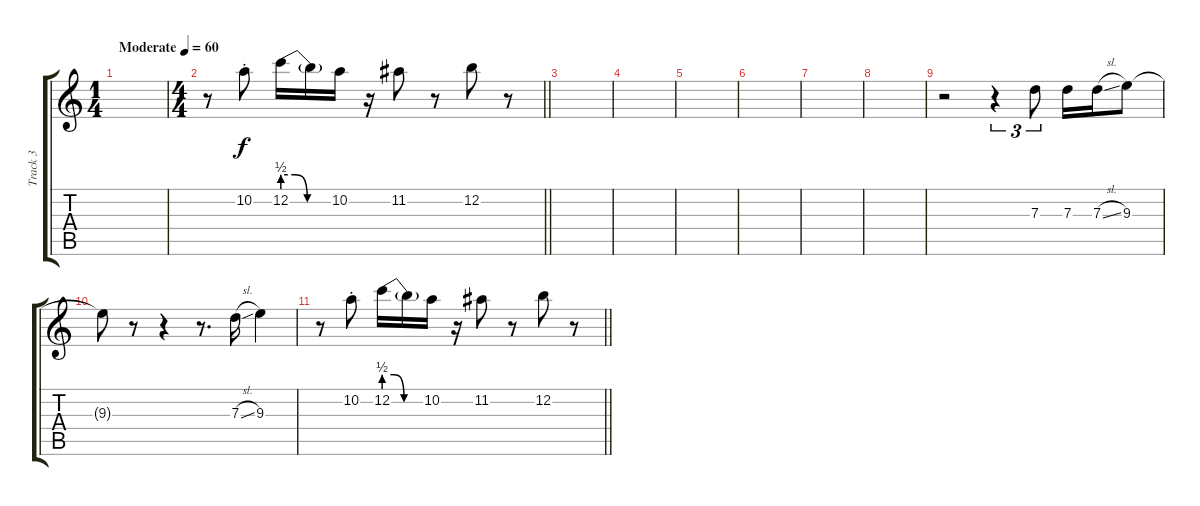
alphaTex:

\track ("Track 3" "Track 3") {instrument electricguitarjazz}
\staff {score tabs}
\tuning (E4 B3 G3 D3 A2 E2) {hide}
\ts (1 4)
\tempo (60 "Moderate")
\clef g2
\ks c
|
\ts (4 4)
\barLineRight lightlight
r.8 10.2{st}.8 12.2{be (custom 0 2 15 2 30 0 60 0)}.16 12.2{t}.16 10.2.16 r.16 11.2.8 r.8 12.2.8 r.8 |
|
|
|
|
|
|
r.2 r.4{tu (3 2)} 7.3.8{tu (3 2)} 7.3.16 7.3{sl}.16 9.3.8 |
9.3{t}.8 r.8 r.4 r.8{d} 7.3{sl}.16 9.3.4 |
\barLineRight lightlight
r.8 10.2{st}.8 12.2{be (custom 0 2 15 2 30 0 60 0)}.16 12.2{t}.16 10.2.16 r.16 11.2.8 r.8 12.2.8 r.8
